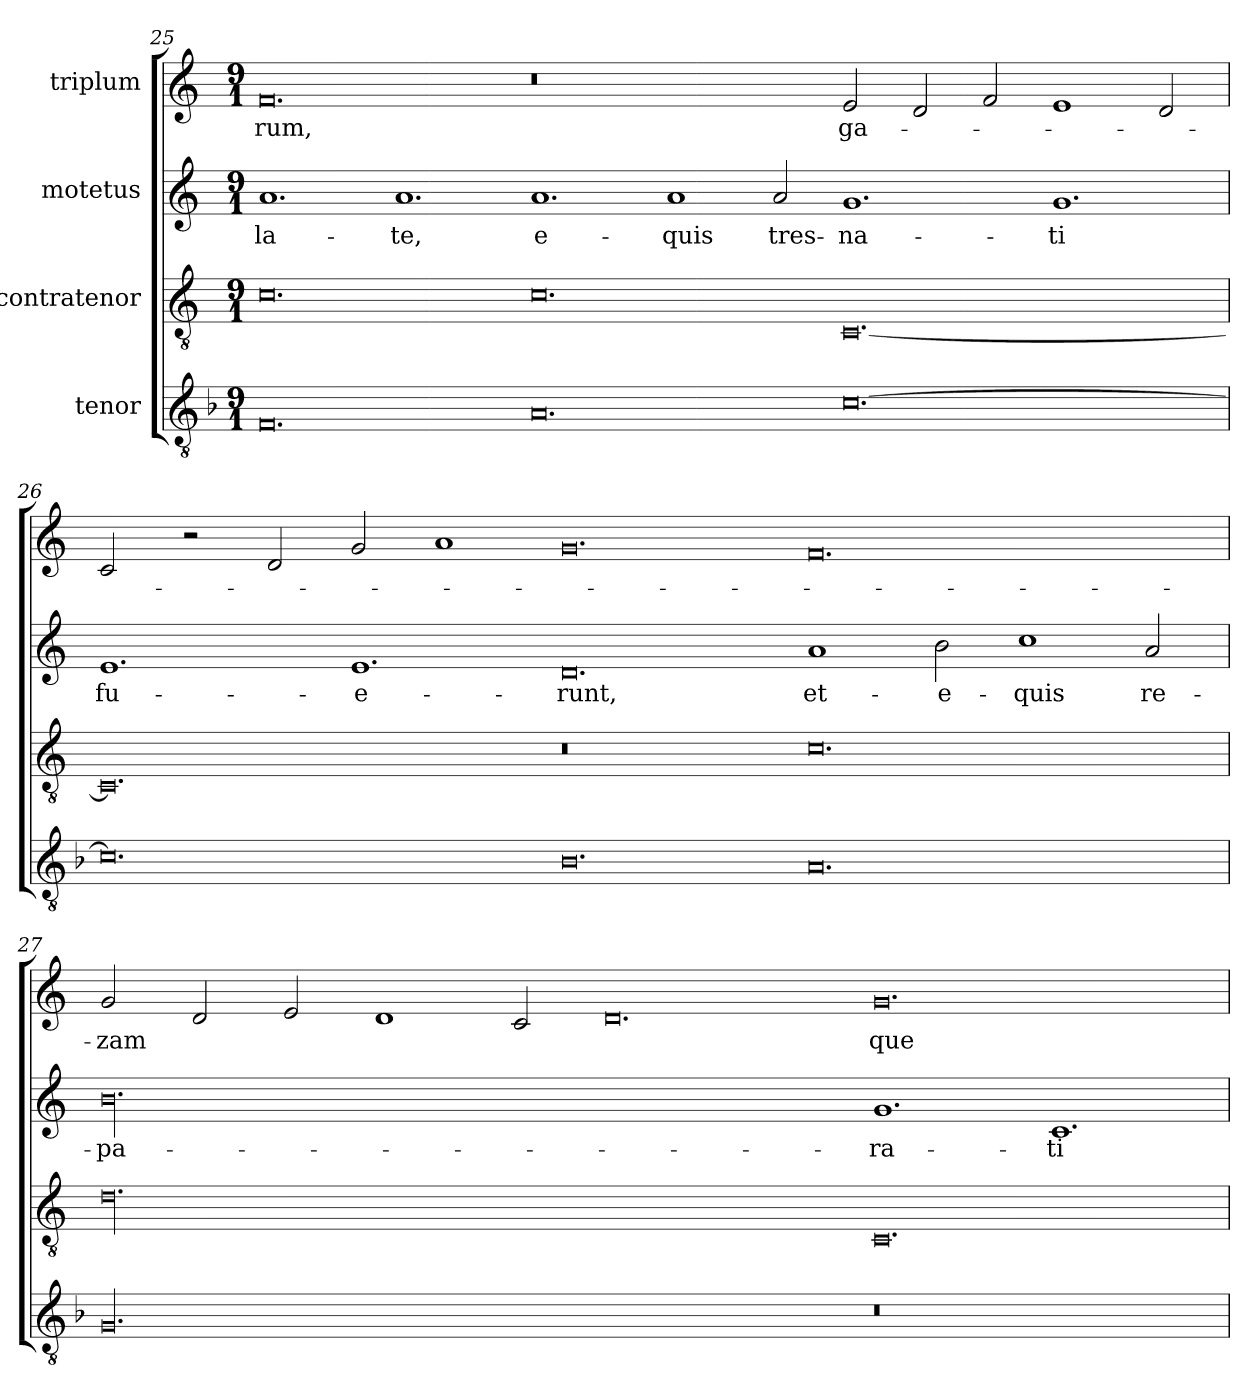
**kern	**kern	**kern	**text	**kern	**text
*part4	*part3	*part2	*part2	*part1	*part1
*staff4	*staff3	*staff2	*staff2	*staff1	*staff1
*I"tenor	*I"contratenor	*I"motetus	*	*I"triplum	*
*clefGv2	*clefGv2	*clefG2	*	*clefG2	*
*k[b-]	*k[]	*k[]	*	*k[]	*
*F:	*C:	*C:	*	*C:	*
*M9/1	*M9/1	*M9/1	*	*M9/1	*
=25	=25	=25	=25	=25	=25
0.F/	0.c\	1.a/	la-	0.f/	-rum,
.	.	1.a/	-te,	.	.
0.A/	0.c\	1.a/	e-	0.r	.
.	.	1a/	-quis	.	.
.	.	2a/	tres-	.	.
[0.c\	[0.C/	1.g/	na-	2e/	ga-
.	.	.	.	2d/	.
.	.	.	.	2f/	.
.	.	1.g/	-ti	1e/	.
.	.	.	.	2d/	.
!!LO:LB:g=z
=26	=26	=26	=26	=26	=26
0.c\]	0.C/]	1.e/	fu-	2c/	.
.	.	.	.	2r	.
.	.	.	.	2d/	.
.	.	1.e/	-e-	2g/	.
.	.	.	.	1a/	.
0.B-\	0.r	0.d/	-runt,	0.g/	.
0.A/	0.c\	1a/	et-	0.f/	.
.	.	2b\	e-	.	.
.	.	1cc\	-quis	.	.
.	.	2a/	re-	.	.
=27	=27	=27	=27	=27	=27
00.G/	00.d\	00.b\	-pa-	2g/	-zam
.	.	.	.	2d/	.
.	.	.	.	2e/	.
.	.	.	.	1d/	.
.	.	.	.	2c/	.
.	.	.	.	0.d/	.
0.r	0.C/	1.g/	-ra-	0.g/	que-
.	.	1.c/	-ti	.	.
=	=	=	=	=	=
*-	*-	*-	*-	*-	*-
